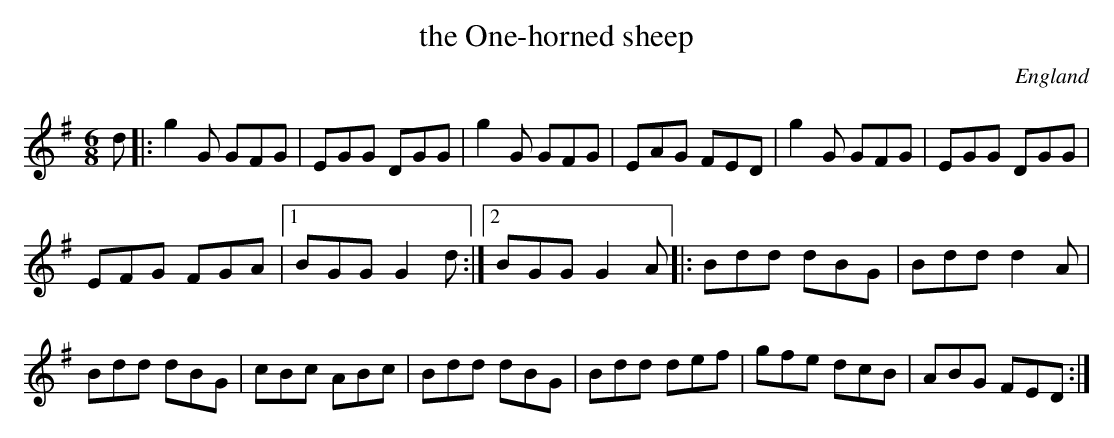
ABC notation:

X:1
T:the One-horned sheep
M:6/8
O:England
K:G
d|:\
g2G GFG| EGG DGG| \
g2G GFG| EAG FED|\
g2G GFG| EGG DGG|
EFG FGA|1 BGG G2d :|2 BGG G2A |:\
Bdd dBG| Bdd d2A|
Bdd dBG| cBc ABc|\
Bdd dBG| Bdd def| gfe dcB| ABG FED :|
